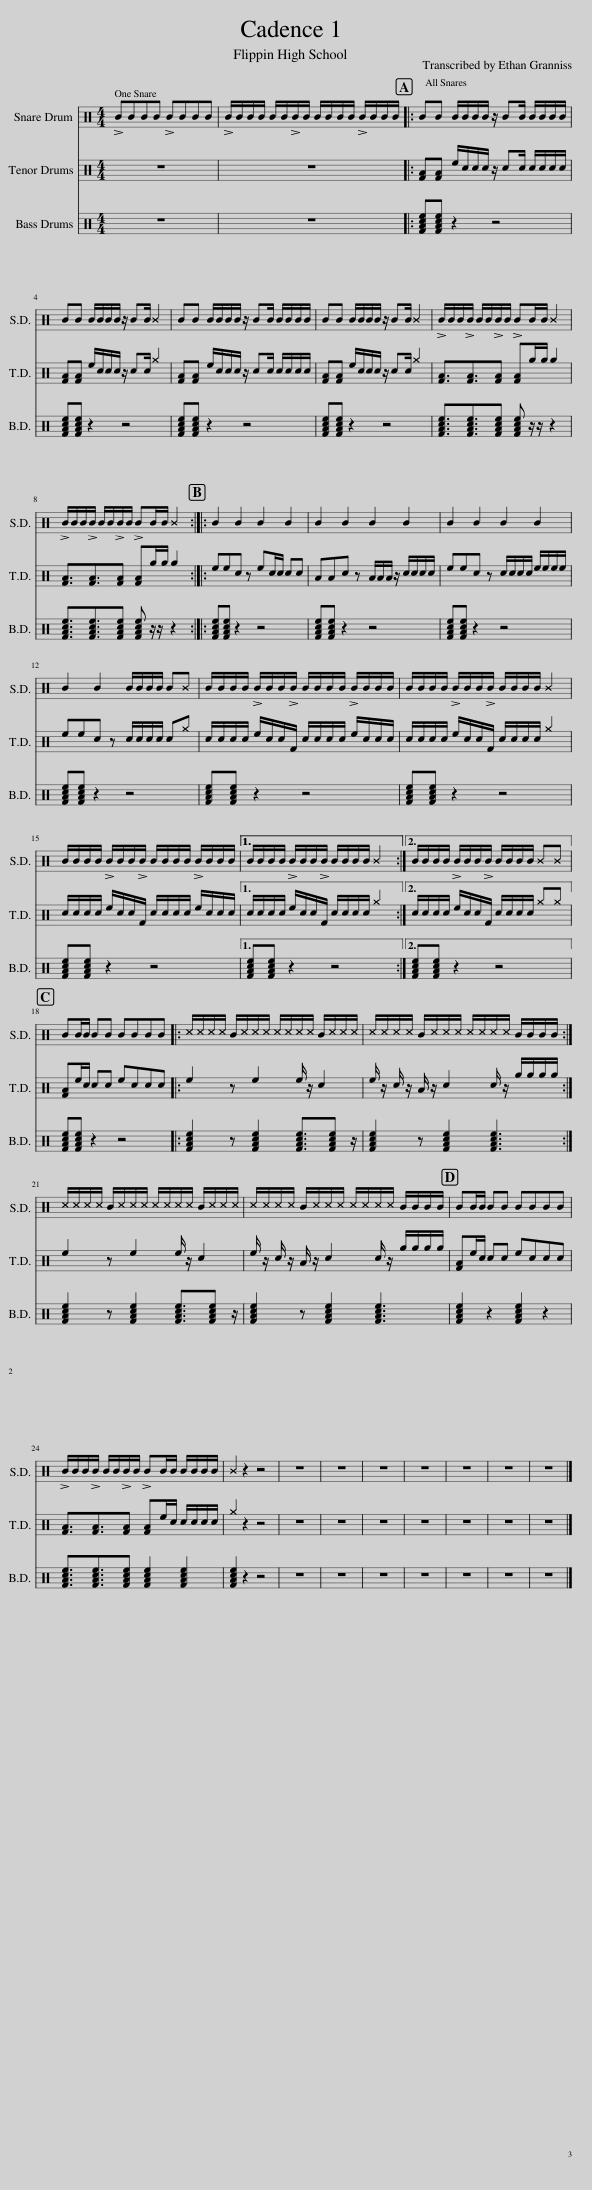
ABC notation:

X:1
%%score 1 2 3
L:1/8
M:4/4
I:linebreak $
K:C
V:1 perc
K:none
V:2 perc
K:none
V:3 perc
K:none
V:1
 !>!BBBB !>!BBBB | !>!B/B/B/B/ B/B/!>!B/B/ B/B/B/B/ !>!B/B/B/B/ |: BB B/B/B/B/ z/ BB/ B/B/B/B/ |$ BB B/B/B/B/ z/ BB/ ^B2 | BB B/B/B/B/ z/ BB/ B/B/B/B/ | %5
 BB B/B/B/B/ z/ BB/ ^B2 | !>!B/B/B/!>!B/ B/B/!>!B/B/ !>!BB/B/ ^B2 |$ !>!B/B/B/!>!B/ B/B/!>!B/B/ !>!BB/B/ ^B2 :: B2 B2 B2 B2 | B2 B2 B2 B2 | %10
 B2 B2 B2 B2 |$ B2 B2 B/B/B/B/ B^B | B/B/B/B/ !>!B/B/B/!>!B/ B/B/B/B/ !>!B/B/B/B/ | B/B/B/B/ !>!B/B/B/!>!B/ B/B/B/B/ ^B2 |$ B/B/B/B/ !>!B/B/B/!>!B/ B/B/B/B/ !>!B/B/B/B/ |1 %15
 B/B/B/B/ !>!B/B/B/!>!B/ B/B/B/B/ ^B2 :|2 B/B/B/B/ !>!B/B/B/!>!B/ B/B/B/B/ ^B^B ||$ BB/B/ BB BBBB |: ^c/^c/^c/^c/ B/^c/^c/^c/ ^c/^c/^c/^c/ B/^c/^c/^c/ | ^c/^c/^c/^c/ B/^c/^c/^c/ ^c/^c/^c/^c/ B/B/B/B/ :|$ %20
 ^c/^c/^c/^c/ B/^c/^c/^c/ ^c/^c/^c/^c/ B/^c/^c/^c/ | ^c/^c/^c/^c/ B/^c/^c/^c/ ^c/^c/^c/^c/ B/B/B/B/ | BB/B/ BB BBBB |$ !>!B/B/B/!>!B/ B/B/!>!B/B/ !>!BB/B/ B/B/B/B/ | ^B2 z2 z4 | %25
 z8 | z8 | z8 | z8 | z8 | %30
 z8 | z8 |] %32
V:2
 z8 | z8 |: [FA][FA] e/c/c/c/ z/ cc/ c/c/c/c/ |$ [FA][FA] e/c/c/c/ z/ cc/ ^g2 | [FA][FA] e/c/c/c/ z/ cc/ c/c/c/c/ | %5
 [FA][FA] e/c/c/c/ z/ cc/ ^g2 | [FA]3/2[FA]3/2[FA] [FA]g/g/ g2 |$ [FA]3/2[FA]3/2[FA] [FA]g/g/ g2 :: eec z ec/c/ cc | AAc z A/A/A/ z/ c/c/c/c/ | %10
 eec z c/c/c/c/ e/e/e/e/ |$ eec z c/c/c/c/ c^g | c/c/c/c/ e/c/c/F/ c/c/c/c/ e/c/c/c/ | c/c/c/c/ e/c/c/F/ c/c/c/c/ ^g2 |$ c/c/c/c/ e/c/c/F/ c/c/c/c/ e/c/c/c/ |1 %15
 c/c/c/c/ e/c/c/F/ c/c/c/c/ ^g2 :|2 c/c/c/c/ e/c/c/F/ c/c/c/c/ ^g^g ||$ [FA]e/c/ cc eccc |: e2 z e2 e/ z/ c2 | e/ z/ c/ z/ A/ z/ c2 c/ z/ g/g/g/g/ :|$ %20
 e2 z e2 e/ z/ c2 | e/ z/ c/ z/ A/ z/ c2 c/ z/ g/g/g/g/ | [FA]e/c/ cc eccc |$ [FA]3/2[FA]3/2[FA] [FA]e/c/ c/c/c/c/ | ^g2 z2 z4 | %25
 z8 | z8 | z8 | z8 | z8 | %30
 z8 | z8 |] %32
V:3
 z8 | z8 |: [FAce][FAce] z2 z4 |$ [FAce][FAce] z2 z4 | [FAce][FAce] z2 z4 | %5
 [FAce][FAce] z2 z4 | [FAce]3/2[FAce]3/2[FAce] [FAce] z/ z/ z2 |$ [FAce]3/2[FAce]3/2[FAce] [FAce] z/ z/ z2 :: [FAce][FAce] z2 z4 | [FAce][FAce] z2 z4 | %10
 [FAce][FAce] z2 z4 |$ [FAce][FAce] z2 z4 | [FAce][FAce] z2 z4 | [FAce][FAce] z2 z4 |$ [FAce][FAce] z2 z4 |1 %15
 [FAce][FAce] z2 z4 :|2 [FAce][FAce] z2 z4 ||$ [FAce][FAce] z2 z4 |: [FAce]2 z [FAce]2 [FAce]3/2[FAce] z/ | [FAce]2 z [FAce]2 [FAce]3 :|$ %20
 [FAce]2 z [FAce]2 [FAce]3/2[FAce] z/ | [FAce]2 z [FAce]2 [FAce]3 | [FAce]2 z2 [FAce]2 z2 |$ [FAce]3/2[FAce]3/2[FAce] [FAce]2 [FAce]2 | [FAce]2 z2 z4 | %25
 z8 | z8 | z8 | z8 | z8 | %30
 z8 | z8 |] %32
